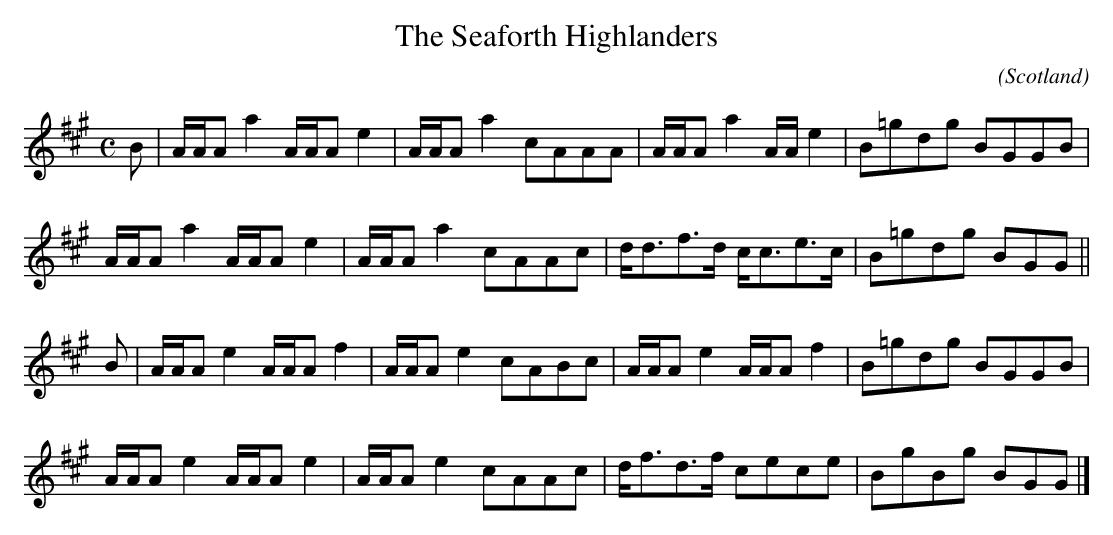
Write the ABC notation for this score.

X:1
T:The Seaforth Highlanders
C:
O:Scotland
M:C
L:1/8
K:A
B | A/2A/2A a2 A/2A/2A e2 | A/2A/2A a2 cAAA | A/2A/2A a2 A/2A/2 e2 | B=gdg BGGB |
A/2A/2A a2 A/2A/2A e2 | A/2A/2A a2 cAAc | d<df>d c<ce>c | B=gdg BGG ||
B| A/2A/2A e2 A/2A/2A f2 | A/2A/2A e2 cABc | A/2A/2A e2 A/2A/2A f2 | B=gdg BGGB |
A/2A/2A e2 A/2A/2A e2 | A/2A/2A e2 cAAc | d<fd>f cece | BgBg BGG |]
